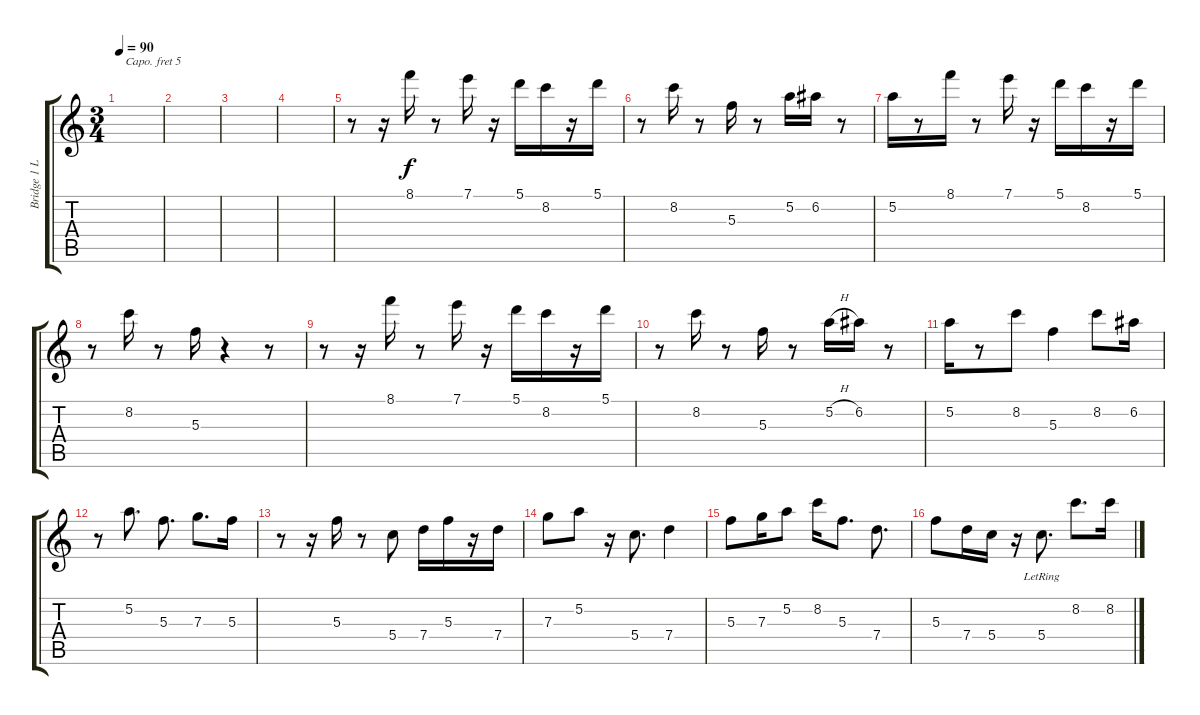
\track ("Bridge 1 Lead Guitar" "Bridge 1 L") {instrument acousticguitarsteel}
\staff {score tabs}
\capo 5
\tuning (E4 B3 G3 D3 A2 E2) {hide}
\ts (3 4)
\tempo 90
\clef g2
\ks c
|
|
|
|
r.8 r.16 8.1.16 r.8 7.1.16 r.16 5.1.16 8.2.16 r.16 5.1.16 |
r.8 8.2.16 r.8 5.3.16 r.8 5.2.16 6.2.16 r.8 |
5.2.16 r.8 8.1.16 r.8 7.1.16 r.16 5.1.16 8.2.16 r.16 5.1.16 |
r.8 8.2.16 r.8 5.3.16 r.4 r.8 |
r.8 r.16 8.1.16 r.8 7.1.16 r.16 5.1.16 8.2.16 r.16 5.1.16 |
r.8 8.2.16 r.8 5.3.16 r.8 5.2{h}.16 6.2.16 r.8 |
5.2.16 r.8 8.2.8 5.3.4 8.2.8 6.2.16 |
r.8 5.2.8{d} 5.3.8{d} 7.3.8{d} 5.3.16 |
r.8 r.16 5.3.16 r.8 5.4.8 7.4.16 5.3.16 r.16 7.4.16 |
7.3.8 5.2.8 r.16 5.4.8{d} 7.4.4 |
5.3.8 7.3.16 5.2.8 8.2.16 5.3.8{d} 7.4.8{d} |
5.3.8 7.4.16 5.4.16 r.16 5.4{lr}.8{d} 8.2.8{d} 8.2.16
